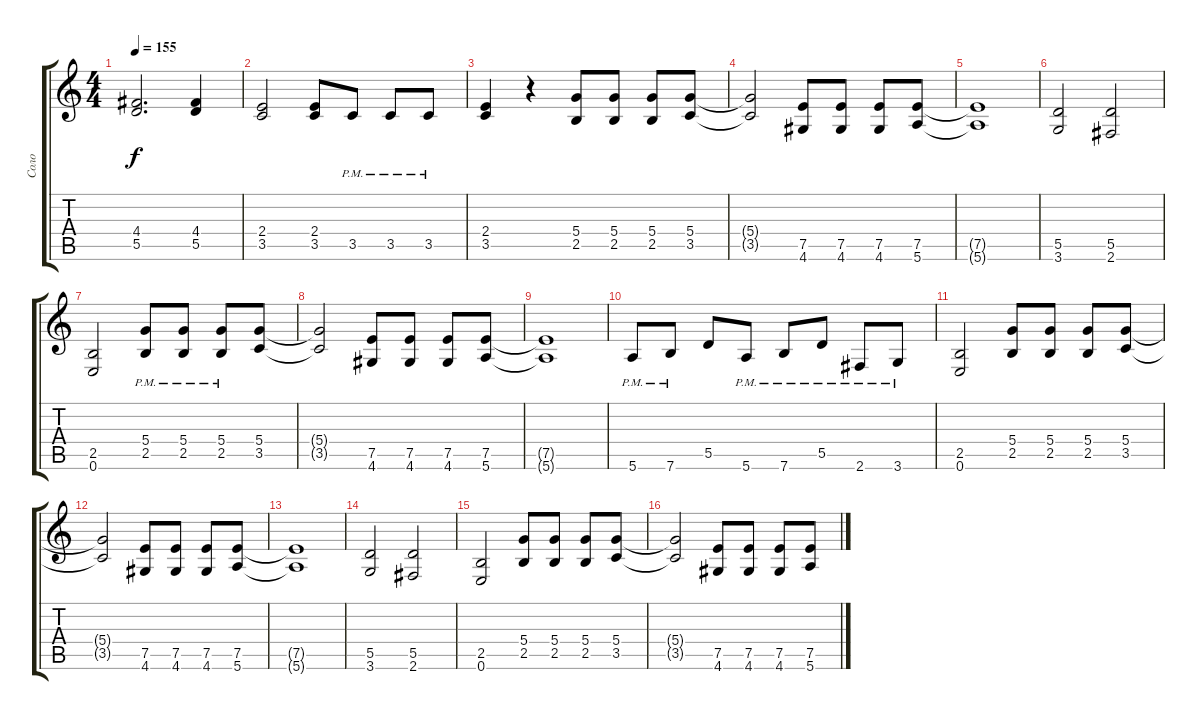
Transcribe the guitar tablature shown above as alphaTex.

\track ("Соло" "Соло") {instrument distortionguitar}
\staff {score tabs}
\tuning (E4 B3 G3 D3 A2 E2) {hide}
\ts (4 4)
\tempo 155
\clef g2
\ks c
(4.4 5.5).2{d dy f} (4.4 5.5).4 |
(2.4 3.5).2 (2.4 3.5).8 3.5{pm}.8 3.5{pm}.8 3.5{pm}.8 |
(2.4 3.5).4 r.4 (5.4 2.5).8 (5.4 2.5).8 (5.4 2.5).8 (5.4 3.5).8 |
(5.4{t} 3.5{t}).2 (7.5 4.6).8 (7.5 4.6).8 (7.5 4.6).8 (7.5 5.6).8 |
(7.5{t} 5.6{t}).1 |
(5.5 3.6).2 (5.5 2.6).2 |
(2.5 0.6).2 (5.4{pm} 2.5{pm}).8 (5.4{pm} 2.5{pm}).8 (5.4{pm} 2.5{pm}).8 (5.4 3.5).8 |
(5.4{t} 3.5{t}).2 (7.5 4.6).8 (7.5 4.6).8 (7.5 4.6).8 (7.5 5.6).8 |
(7.5{t} 5.6{t}).1 |
5.6{pm}.8 7.6{pm}.8 5.5.8 5.6{pm}.8 7.6{pm}.8 5.5{pm}.8 2.6{pm}.8 3.6{pm}.8 |
(2.5 0.6).2 (5.4 2.5).8 (5.4 2.5).8 (5.4 2.5).8 (5.4 3.5).8 |
(5.4{t} 3.5{t}).2 (7.5 4.6).8 (7.5 4.6).8 (7.5 4.6).8 (7.5 5.6).8 |
(7.5{t} 5.6{t}).1 |
(5.5 3.6).2 (5.5 2.6).2 |
(2.5 0.6).2 (5.4 2.5).8 (5.4 2.5).8 (5.4 2.5).8 (5.4 3.5).8 |
(5.4{t} 3.5{t}).2 (7.5 4.6).8 (7.5 4.6).8 (7.5 4.6).8 (7.5 5.6).8
